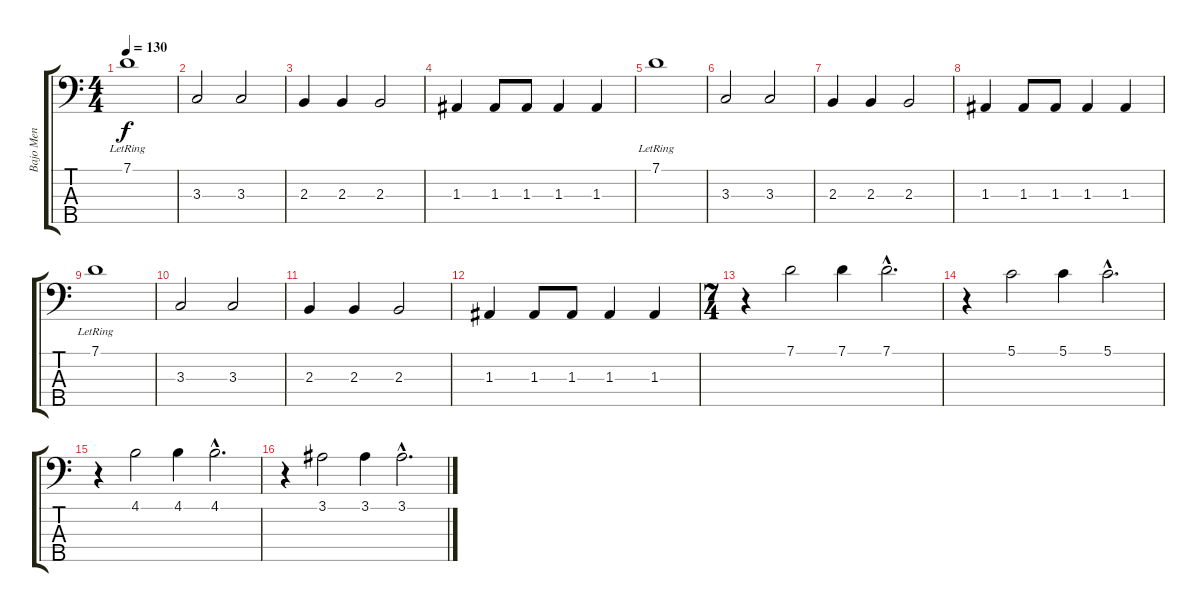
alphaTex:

\track ("Bajo Men" "Bajo Men") {instrument acousticbass}
\staff {score tabs}
\tuning (G2 D2 A1 E1 B0) {hide}
\ts (4 4)
\tempo 130
\clef f4
\ks c
7.1{lr}.1{dy f} |
3.3.2 3.3.2 |
2.3.4 2.3.4 2.3.2 |
1.3.4 1.3.8 1.3.8 1.3.4 1.3.4 |
7.1{lr}.1 |
3.3.2 3.3.2 |
2.3.4 2.3.4 2.3.2 |
1.3.4 1.3.8 1.3.8 1.3.4 1.3.4 |
7.1{lr}.1 |
3.3.2 3.3.2 |
2.3.4 2.3.4 2.3.2 |
1.3.4 1.3.8 1.3.8 1.3.4 1.3.4 |
\ts (7 4)
r.4 7.1.2 7.1.4 7.1{hac}.2{d} |
r.4 5.1.2 5.1.4 5.1{hac}.2{d} |
r.4 4.1.2 4.1.4 4.1{hac}.2{d} |
r.4 3.1.2 3.1.4 3.1{hac}.2{d}
